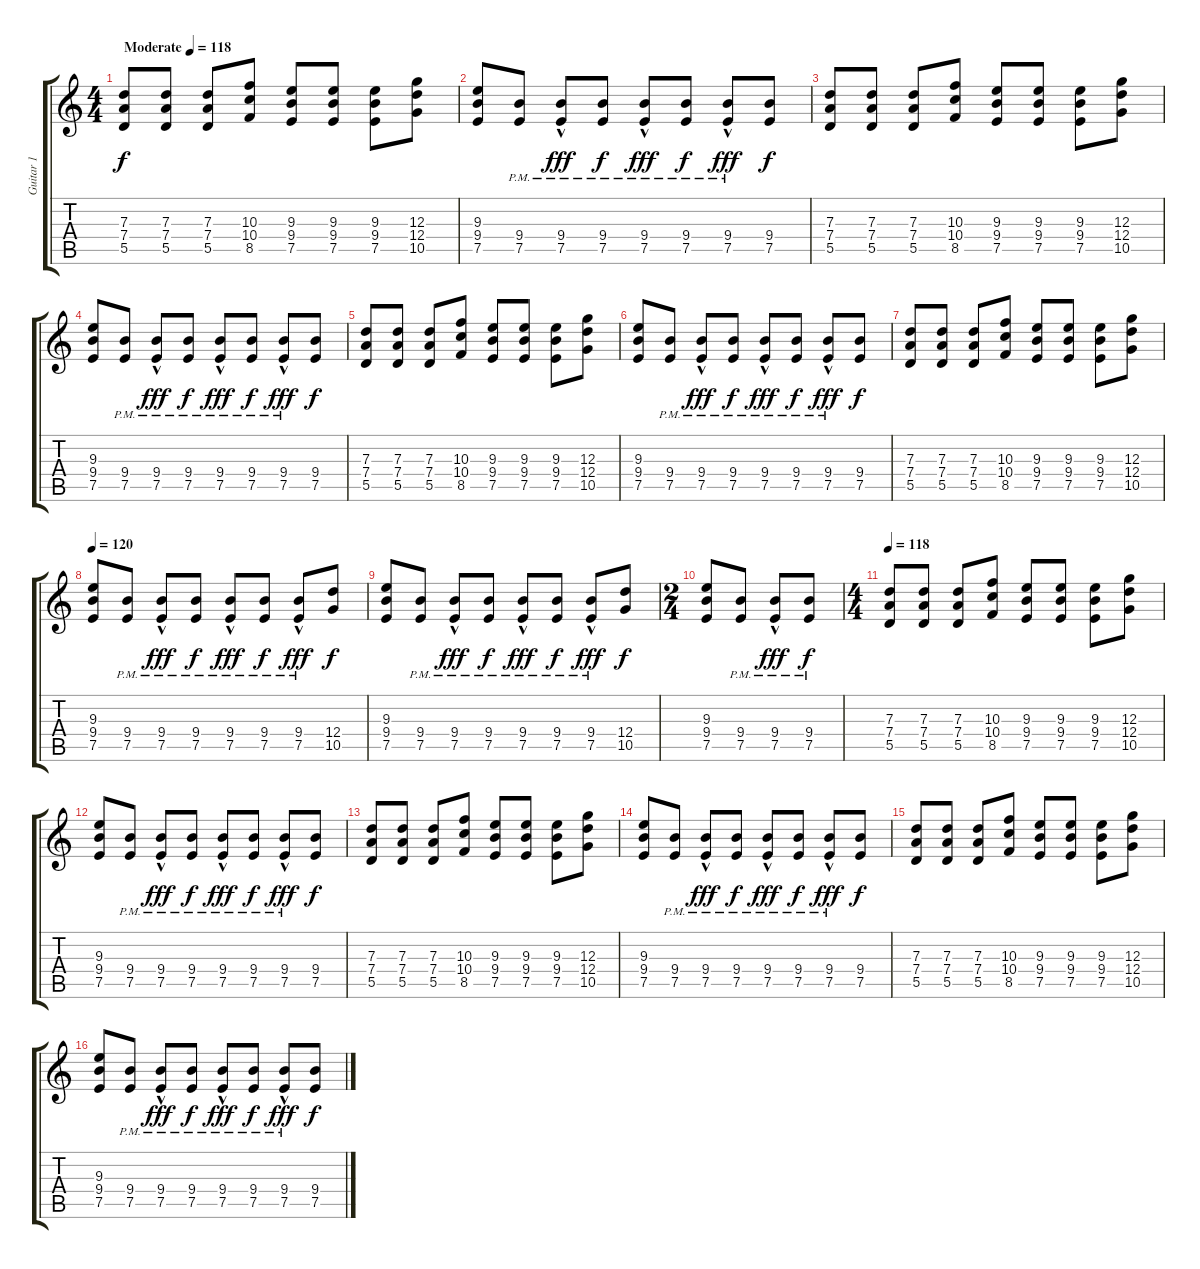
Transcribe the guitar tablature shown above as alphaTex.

\track ("Guitar 1" "Guitar 1") {instrument distortionguitar}
\staff {score tabs}
\tuning (E4 B3 G3 D3 A2 E2) {hide}
\ts (4 4)
\tempo (118 "Moderate")
\clef g2
\ks c
(7.3 7.4 5.5).8{dy f instrument distortionguitar} (7.3 7.4 5.5).8 (7.3 7.4 5.5).8 (10.3 10.4 8.5).8 (9.3 9.4 7.5).8 (9.3 9.4 7.5).8 (9.3 9.4 7.5).8 (12.3 12.4 10.5).8 |
(9.3 9.4 7.5).8 (9.4{pm} 7.5{pm}).8 (9.4{pm} 7.5{hac pm}).8{dy fff} (9.4{pm} 7.5{pm}).8{dy f} (9.4{pm} 7.5{hac pm}).8{dy fff} (9.4{pm} 7.5{pm}).8{dy f} (9.4{pm} 7.5{hac pm}).8{dy fff} (9.4 7.5).8{dy f} |
(7.3 7.4 5.5).8 (7.3 7.4 5.5).8 (7.3 7.4 5.5).8 (10.3 10.4 8.5).8 (9.3 9.4 7.5).8 (9.3 9.4 7.5).8 (9.3 9.4 7.5).8 (12.3 12.4 10.5).8 |
(9.3 9.4 7.5).8 (9.4{pm} 7.5{pm}).8 (9.4{pm} 7.5{hac pm}).8{dy fff} (9.4{pm} 7.5{pm}).8{dy f} (9.4{pm} 7.5{hac pm}).8{dy fff} (9.4{pm} 7.5{pm}).8{dy f} (9.4{pm} 7.5{hac pm}).8{dy fff} (9.4 7.5).8{dy f} |
(7.3 7.4 5.5).8 (7.3 7.4 5.5).8 (7.3 7.4 5.5).8 (10.3 10.4 8.5).8 (9.3 9.4 7.5).8 (9.3 9.4 7.5).8 (9.3 9.4 7.5).8 (12.3 12.4 10.5).8 |
(9.3 9.4 7.5).8 (9.4{pm} 7.5{pm}).8 (9.4{pm} 7.5{hac pm}).8{dy fff} (9.4{pm} 7.5{pm}).8{dy f} (9.4{pm} 7.5{hac pm}).8{dy fff} (9.4{pm} 7.5{pm}).8{dy f} (9.4{pm} 7.5{hac pm}).8{dy fff} (9.4 7.5).8{dy f} |
(7.3 7.4 5.5).8 (7.3 7.4 5.5).8 (7.3 7.4 5.5).8 (10.3 10.4 8.5).8 (9.3 9.4 7.5).8 (9.3 9.4 7.5).8 (9.3 9.4 7.5).8 (12.3 12.4 10.5).8 |
\tempo 120
(9.3 9.4 7.5).8 (9.4{pm} 7.5{pm}).8 (9.4{pm} 7.5{hac pm}).8{dy fff} (9.4{pm} 7.5{pm}).8{dy f} (9.4{pm} 7.5{hac pm}).8{dy fff} (9.4{pm} 7.5{pm}).8{dy f} (9.4{pm} 7.5{hac pm}).8{dy fff} (12.4 10.5).8{dy f} |
(9.3 9.4 7.5).8 (9.4{pm} 7.5{pm}).8 (9.4{pm} 7.5{hac pm}).8{dy fff} (9.4{pm} 7.5{pm}).8{dy f} (9.4{pm} 7.5{hac pm}).8{dy fff} (9.4{pm} 7.5{pm}).8{dy f} (9.4{pm} 7.5{hac pm}).8{dy fff} (12.4 10.5).8{dy f} |
\ts (2 4)
(9.3 9.4 7.5).8 (9.4{pm} 7.5{pm}).8 (9.4{pm} 7.5{hac pm}).8{dy fff} (9.4{pm} 7.5{pm}).8{dy f} |
\ts (4 4)
\tempo 118
(7.3 7.4 5.5).8 (7.3 7.4 5.5).8 (7.3 7.4 5.5).8 (10.3 10.4 8.5).8 (9.3 9.4 7.5).8 (9.3 9.4 7.5).8 (9.3 9.4 7.5).8 (12.3 12.4 10.5).8 |
(9.3 9.4 7.5).8 (9.4{pm} 7.5{pm}).8 (9.4{pm} 7.5{hac pm}).8{dy fff} (9.4{pm} 7.5{pm}).8{dy f} (9.4{pm} 7.5{hac pm}).8{dy fff} (9.4{pm} 7.5{pm}).8{dy f} (9.4{pm} 7.5{hac pm}).8{dy fff} (9.4 7.5).8{dy f} |
(7.3 7.4 5.5).8 (7.3 7.4 5.5).8 (7.3 7.4 5.5).8 (10.3 10.4 8.5).8 (9.3 9.4 7.5).8 (9.3 9.4 7.5).8 (9.3 9.4 7.5).8 (12.3 12.4 10.5).8 |
(9.3 9.4 7.5).8 (9.4{pm} 7.5{pm}).8 (9.4{pm} 7.5{hac pm}).8{dy fff} (9.4{pm} 7.5{pm}).8{dy f} (9.4{pm} 7.5{hac pm}).8{dy fff} (9.4{pm} 7.5{pm}).8{dy f} (9.4{pm} 7.5{hac pm}).8{dy fff} (9.4 7.5).8{dy f} |
(7.3 7.4 5.5).8 (7.3 7.4 5.5).8 (7.3 7.4 5.5).8 (10.3 10.4 8.5).8 (9.3 9.4 7.5).8 (9.3 9.4 7.5).8 (9.3 9.4 7.5).8 (12.3 12.4 10.5).8 |
(9.3 9.4 7.5).8 (9.4{pm} 7.5{pm}).8 (9.4{pm} 7.5{hac pm}).8{dy fff} (9.4{pm} 7.5{pm}).8{dy f} (9.4{pm} 7.5{hac pm}).8{dy fff} (9.4{pm} 7.5{pm}).8{dy f} (9.4{pm} 7.5{hac pm}).8{dy fff} (9.4 7.5).8{dy f}
